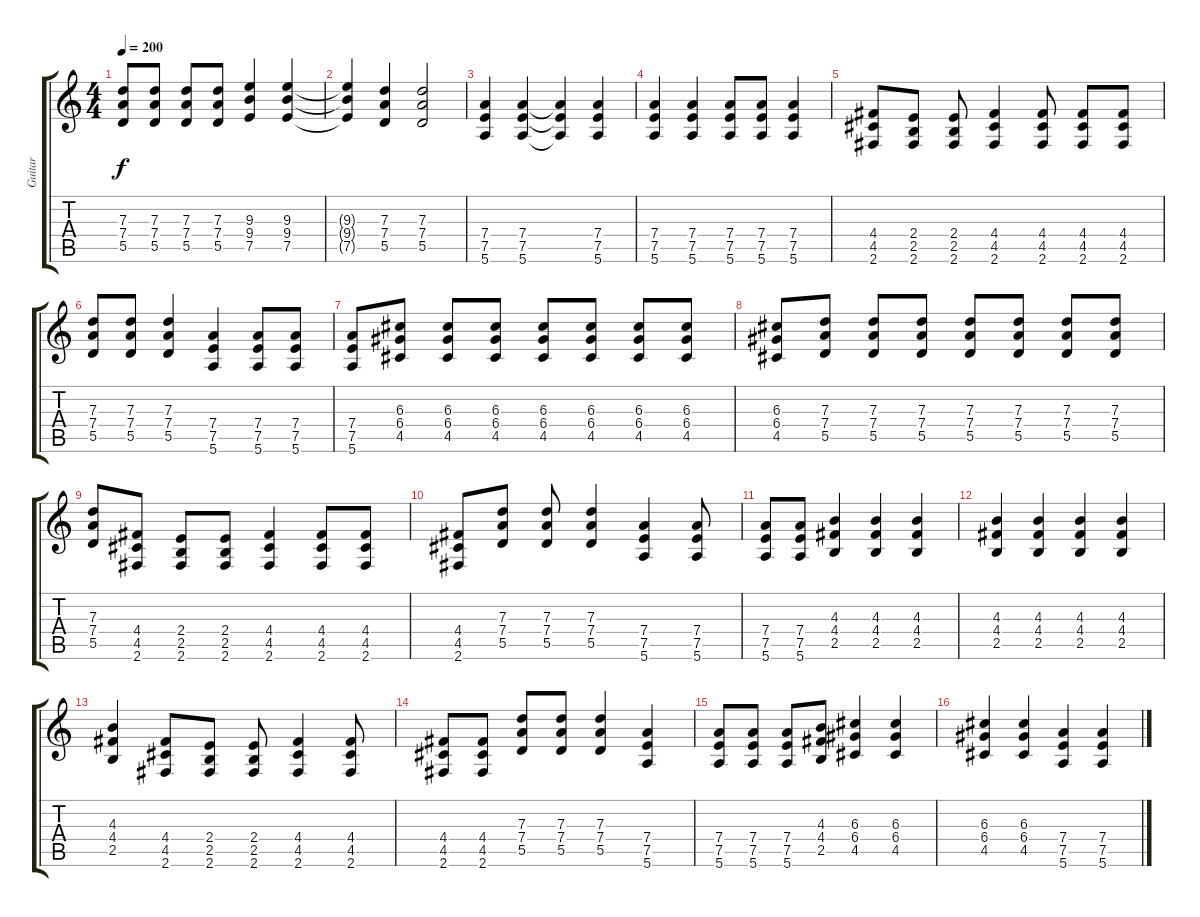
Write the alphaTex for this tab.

\track ("Guitar" "Guitar") {instrument distortionguitar}
\staff {score tabs}
\tuning (E4 B3 G3 D3 A2 E2) {hide}
\ts (4 4)
\tempo 200
\clef g2
\ks c
(7.3 7.4 5.5).8{dy f} (7.3 7.4 5.5).8 (7.3 7.4 5.5).8 (7.3 7.4 5.5).8 (9.3 9.4 7.5).4 (9.3 9.4 7.5).4 |
(9.3{t} 9.4{t} 7.5{t}).4 (7.3 7.4 5.5).4 (7.3 7.4 5.5).2 |
(7.4 7.5 5.6).4 (7.4 7.5 5.6).4 (7.4{t} 7.5{t} 5.6{t}).4 (7.4 7.5 5.6).4 |
(7.4 7.5 5.6).4 (7.4 7.5 5.6).4 (7.4 7.5 5.6).8 (7.4 7.5 5.6).8 (7.4 7.5 5.6).4 |
(4.4 4.5 2.6).8 (2.4 2.5 2.6).8 (2.4 2.5 2.6).8 (4.4 4.5 2.6).4 (4.4 4.5 2.6).8 (4.4 4.5 2.6).8 (4.4 4.5 2.6).8 |
(7.3 7.4 5.5).8 (7.3 7.4 5.5).8 (7.3 7.4 5.5).4 (7.4 7.5 5.6).4 (7.4 7.5 5.6).8 (7.4 7.5 5.6).8 |
(7.4 7.5 5.6).8 (6.3 6.4 4.5).8 (6.3 6.4 4.5).8 (6.3 6.4 4.5).8 (6.3 6.4 4.5).8 (6.3 6.4 4.5).8 (6.3 6.4 4.5).8 (6.3 6.4 4.5).8 |
(6.3 6.4 4.5).8 (7.3 7.4 5.5).8 (7.3 7.4 5.5).8 (7.3 7.4 5.5).8 (7.3 7.4 5.5).8 (7.3 7.4 5.5).8 (7.3 7.4 5.5).8 (7.3 7.4 5.5).8 |
(7.3 7.4 5.5).8 (4.4 4.5 2.6).8 (2.4 2.5 2.6).8 (2.4 2.5 2.6).8 (4.4 4.5 2.6).4 (4.4 4.5 2.6).8 (4.4 4.5 2.6).8 |
(4.4 4.5 2.6).8 (7.3 7.4 5.5).8 (7.3 7.4 5.5).8 (7.3 7.4 5.5).4 (7.4 7.5 5.6).4 (7.4 7.5 5.6).8 |
(7.4 7.5 5.6).8 (7.4 7.5 5.6).8 (4.3 4.4 2.5).4 (4.3 4.4 2.5).4 (4.3 4.4 2.5).4 |
(4.3 4.4 2.5).4 (4.3 4.4 2.5).4 (4.3 4.4 2.5).4 (4.3 4.4 2.5).4 |
(4.3 4.4 2.5).4 (4.4 4.5 2.6).8 (2.4 2.5 2.6).8 (2.4 2.5 2.6).8 (4.4 4.5 2.6).4 (4.4 4.5 2.6).8 |
(4.4 4.5 2.6).8 (4.4 4.5 2.6).8 (7.3 7.4 5.5).8 (7.3 7.4 5.5).8 (7.3 7.4 5.5).4 (7.4 7.5 5.6).4 |
(7.4 7.5 5.6).8 (7.4 7.5 5.6).8 (7.4 7.5 5.6).8 (4.3 4.4 2.5).8 (6.3 6.4 4.5).4 (6.3 6.4 4.5).4 |
(6.3 6.4 4.5).4 (6.3 6.4 4.5).4 (7.4 7.5 5.6).4 (7.4 7.5 5.6).4
